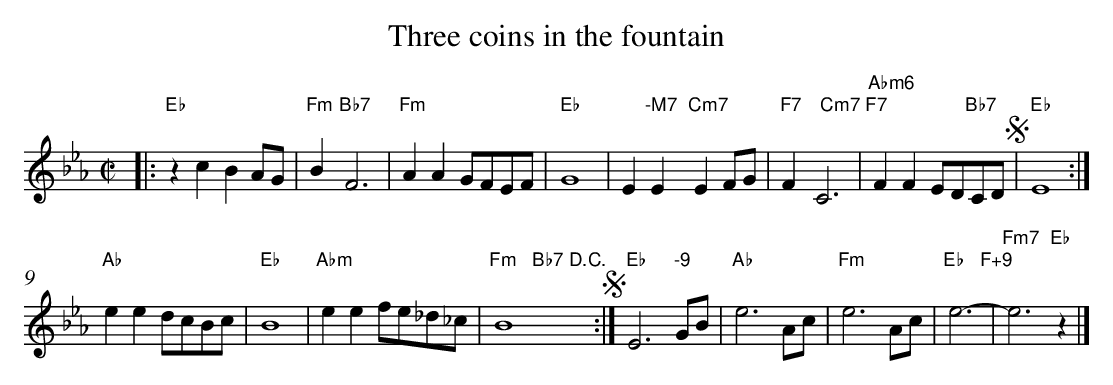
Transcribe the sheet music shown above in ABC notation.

X:1
T: Three coins in the fountain
M: C|
L: 1/8
K: Eb
|:\
"Eb"z2c2 B2AG | "Fm"B2 "Bb7"F6 | "Fm"A2A2 GFEF | "Eb"G8 |\
E2"-M7"E2 "Cm7"E2FG | "F7"F2"  Cm7 F7"C6 | "Abm6"F2F2 ED"Bb7"CD !segno!| "Eb"E8 :|
"Ab"e2e2 dcBc | "Eb"B8 | "Abm"e2e2 fe_d_c | "Fm   Bb7"B8 "D.C."y!segno!:|\
"Eb"E6 "-9"GB | "Ab"e6 Ac | "Fm"e6 Ac | "Eb   F+9"e6- | "Fm7  Eb"e6 z2 |]
